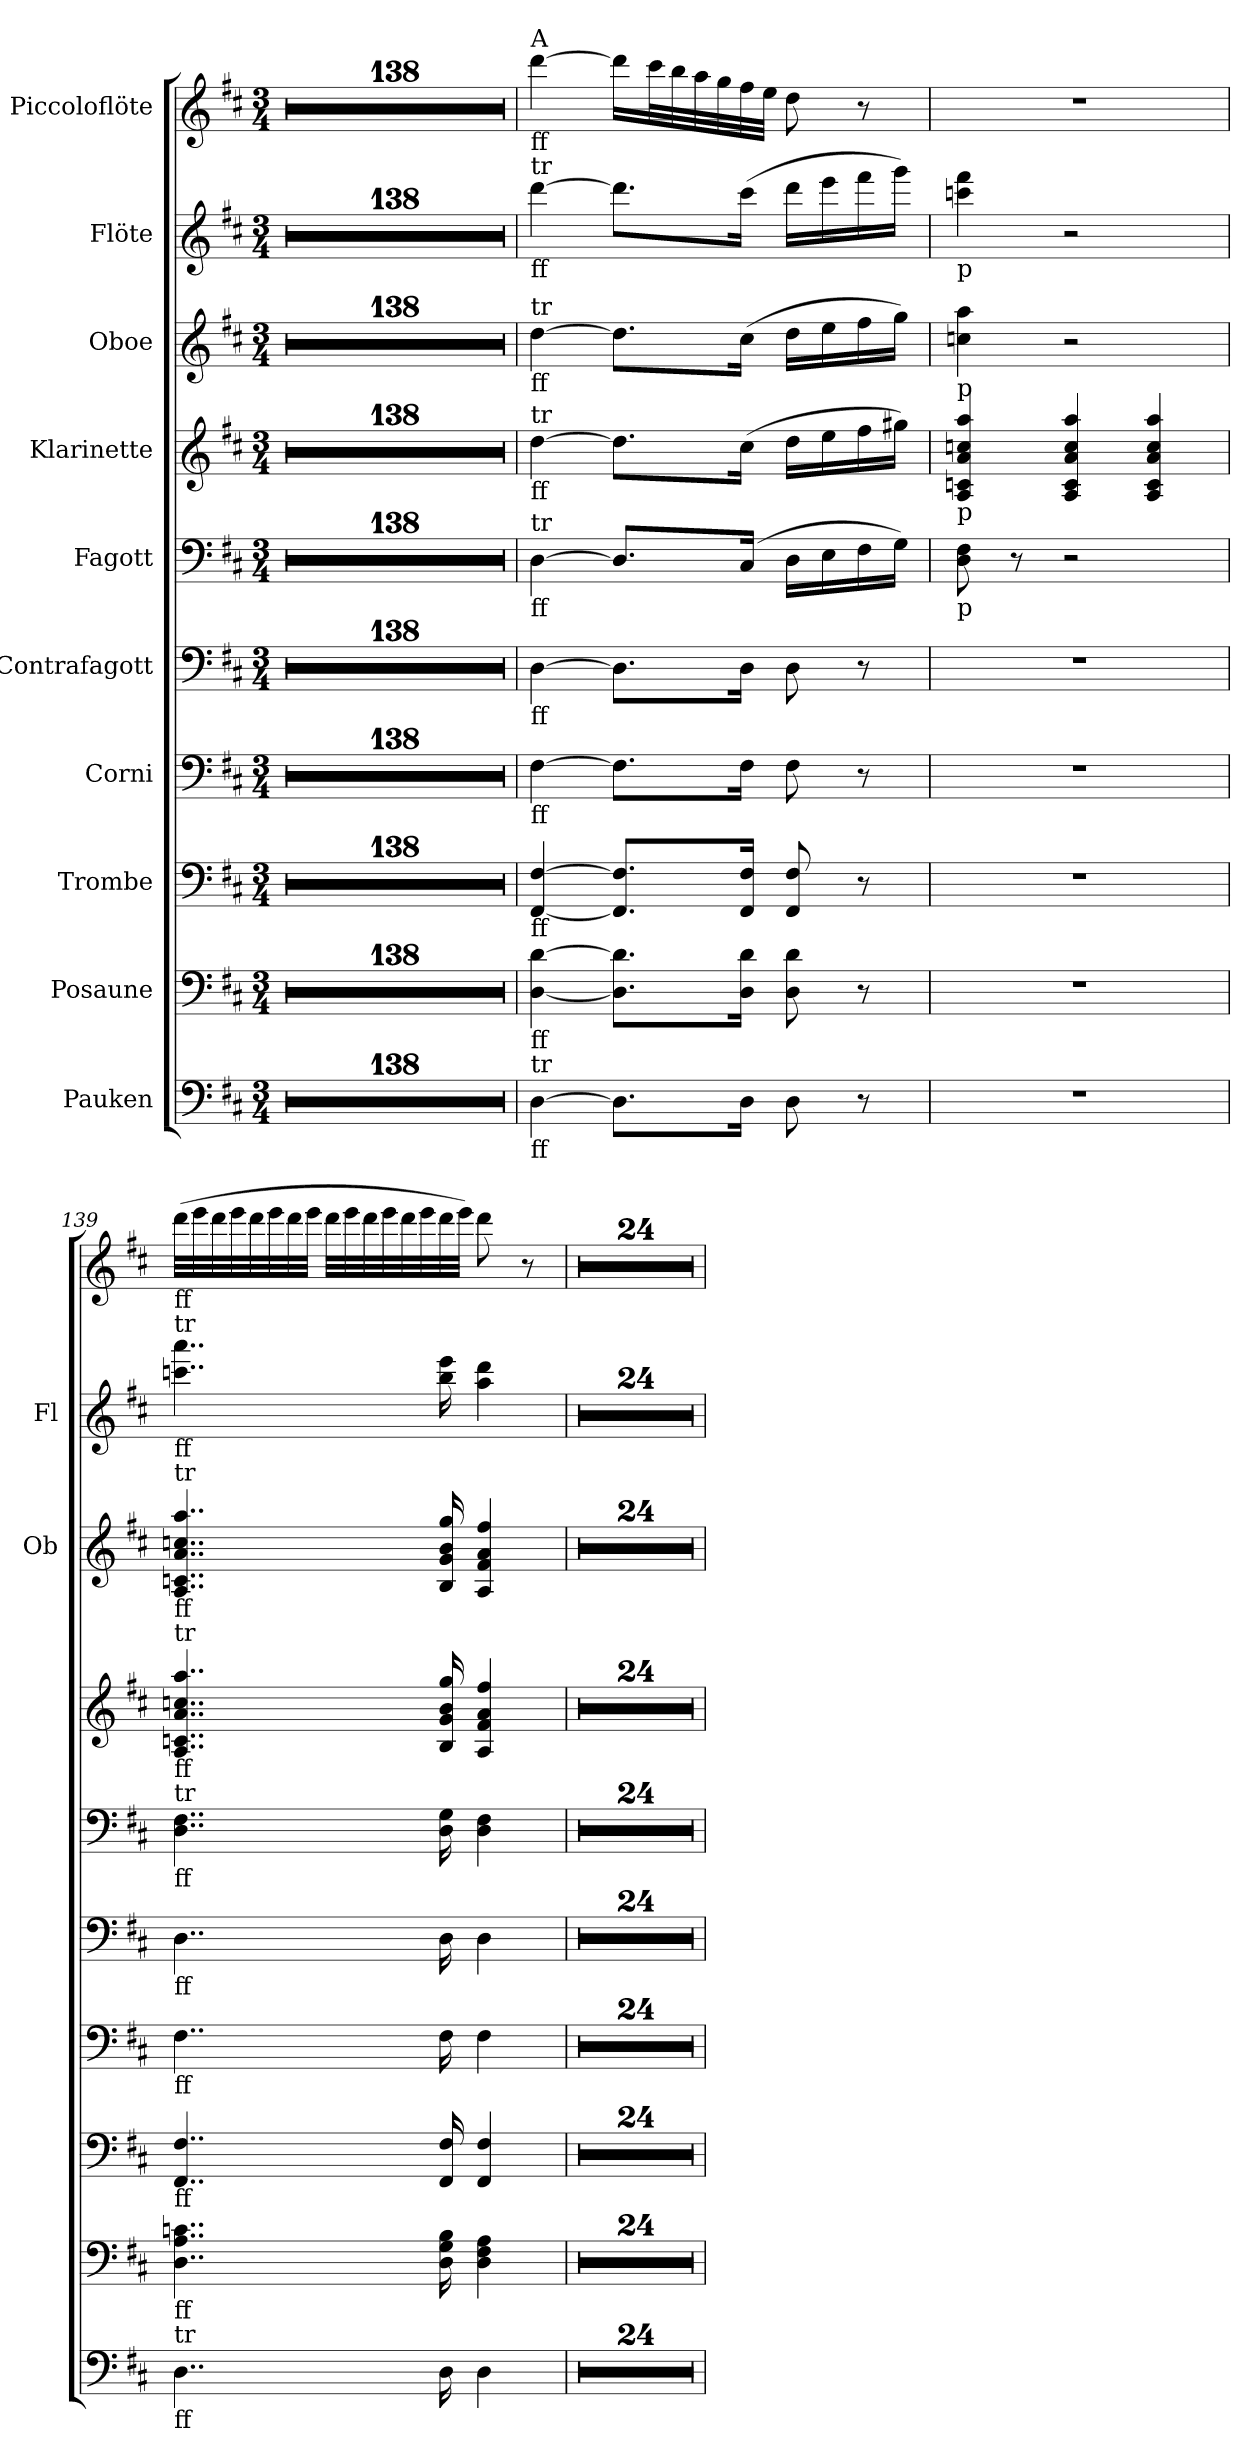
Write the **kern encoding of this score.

**kern	**kern	**kern	**kern	**kern	**kern	**kern	**kern	**kern	**kern
*part10	*part9	*part8	*part7	*part6	*part5	*part4	*part3	*part2	*part1
*staff10	*staff9	*staff8	*staff7	*staff6	*staff5	*staff4	*staff3	*staff2	*staff1
*I"Pauken	*I"Posaune	*I"Trombe	*I"Corni	*I"Contrafagott	*I"Fagott	*I"Klarinette	*I"Oboe	*I"Flöte	*I"Piccoloflöte
*	*	*	*	*	*	*	*I'Ob	*I'Fl	*
*clefF4	*clefF4	*clefF4	*clefF4	*clefF4	*clefF4	*clefG2	*clefG2	*clefG2	*clefG2
*	*	*ITrd1c2	*ITrd4c7	*	*	*ITrd1c2	*	*	*
*k[f#c#]	*k[f#c#]	*k[]	*k[f#]	*k[f#c#]	*k[f#c#]	*k[]	*k[f#c#]	*k[f#c#]	*k[f#c#]
*M3/4	*M3/4	*M3/4	*M3/4	*M3/4	*M3/4	*M3/4	*M3/4	*M3/4	*M3/4
=	=	=	=	=	=	=	=	=	=
2.ryy	2.ryy	2.ryy	2.ryy	2.ryy	2.ryy	2.ryy	2.ryy	2.ryy	2.ryy
=1	=1	=1	=1	=1	=1	=1	=1	=1	=1
2.ryy	2.ryy	2.ryy	2.ryy	2.ryy	2.ryy	2.ryy	2.ryy	2.ryy	2.ryy
=2	=2	=2	=2	=2	=2	=2	=2	=2	=2
2.ryy	2.ryy	2.ryy	2.ryy	2.ryy	2.ryy	2.ryy	2.ryy	2.ryy	2.ryy
=3	=3	=3	=3	=3	=3	=3	=3	=3	=3
2.ryy	2.ryy	2.ryy	2.ryy	2.ryy	2.ryy	2.ryy	2.ryy	2.ryy	2.ryy
=4	=4	=4	=4	=4	=4	=4	=4	=4	=4
2.ryy	2.ryy	2.ryy	2.ryy	2.ryy	2.ryy	2.ryy	2.ryy	2.ryy	2.ryy
=5	=5	=5	=5	=5	=5	=5	=5	=5	=5
2.ryy	2.ryy	2.ryy	2.ryy	2.ryy	2.ryy	2.ryy	2.ryy	2.ryy	2.ryy
=6	=6	=6	=6	=6	=6	=6	=6	=6	=6
2.ryy	2.ryy	2.ryy	2.ryy	2.ryy	2.ryy	2.ryy	2.ryy	2.ryy	2.ryy
=7	=7	=7	=7	=7	=7	=7	=7	=7	=7
2.ryy	2.ryy	2.ryy	2.ryy	2.ryy	2.ryy	2.ryy	2.ryy	2.ryy	2.ryy
=8	=8	=8	=8	=8	=8	=8	=8	=8	=8
2.ryy	2.ryy	2.ryy	2.ryy	2.ryy	2.ryy	2.ryy	2.ryy	2.ryy	2.ryy
=9	=9	=9	=9	=9	=9	=9	=9	=9	=9
2.ryy	2.ryy	2.ryy	2.ryy	2.ryy	2.ryy	2.ryy	2.ryy	2.ryy	2.ryy
=10	=10	=10	=10	=10	=10	=10	=10	=10	=10
2.ryy	2.ryy	2.ryy	2.ryy	2.ryy	2.ryy	2.ryy	2.ryy	2.ryy	2.ryy
=11	=11	=11	=11	=11	=11	=11	=11	=11	=11
2.ryy	2.ryy	2.ryy	2.ryy	2.ryy	2.ryy	2.ryy	2.ryy	2.ryy	2.ryy
=12	=12	=12	=12	=12	=12	=12	=12	=12	=12
2.ryy	2.ryy	2.ryy	2.ryy	2.ryy	2.ryy	2.ryy	2.ryy	2.ryy	2.ryy
=13	=13	=13	=13	=13	=13	=13	=13	=13	=13
2.ryy	2.ryy	2.ryy	2.ryy	2.ryy	2.ryy	2.ryy	2.ryy	2.ryy	2.ryy
=14	=14	=14	=14	=14	=14	=14	=14	=14	=14
2.ryy	2.ryy	2.ryy	2.ryy	2.ryy	2.ryy	2.ryy	2.ryy	2.ryy	2.ryy
=15	=15	=15	=15	=15	=15	=15	=15	=15	=15
2.ryy	2.ryy	2.ryy	2.ryy	2.ryy	2.ryy	2.ryy	2.ryy	2.ryy	2.ryy
=16	=16	=16	=16	=16	=16	=16	=16	=16	=16
2.ryy	2.ryy	2.ryy	2.ryy	2.ryy	2.ryy	2.ryy	2.ryy	2.ryy	2.ryy
=17	=17	=17	=17	=17	=17	=17	=17	=17	=17
2.ryy	2.ryy	2.ryy	2.ryy	2.ryy	2.ryy	2.ryy	2.ryy	2.ryy	2.ryy
=18	=18	=18	=18	=18	=18	=18	=18	=18	=18
2.ryy	2.ryy	2.ryy	2.ryy	2.ryy	2.ryy	2.ryy	2.ryy	2.ryy	2.ryy
=19	=19	=19	=19	=19	=19	=19	=19	=19	=19
2.ryy	2.ryy	2.ryy	2.ryy	2.ryy	2.ryy	2.ryy	2.ryy	2.ryy	2.ryy
=20	=20	=20	=20	=20	=20	=20	=20	=20	=20
2.ryy	2.ryy	2.ryy	2.ryy	2.ryy	2.ryy	2.ryy	2.ryy	2.ryy	2.ryy
=21	=21	=21	=21	=21	=21	=21	=21	=21	=21
2.ryy	2.ryy	2.ryy	2.ryy	2.ryy	2.ryy	2.ryy	2.ryy	2.ryy	2.ryy
=22	=22	=22	=22	=22	=22	=22	=22	=22	=22
2.ryy	2.ryy	2.ryy	2.ryy	2.ryy	2.ryy	2.ryy	2.ryy	2.ryy	2.ryy
=23	=23	=23	=23	=23	=23	=23	=23	=23	=23
2.ryy	2.ryy	2.ryy	2.ryy	2.ryy	2.ryy	2.ryy	2.ryy	2.ryy	2.ryy
=24	=24	=24	=24	=24	=24	=24	=24	=24	=24
2.ryy	2.ryy	2.ryy	2.ryy	2.ryy	2.ryy	2.ryy	2.ryy	2.ryy	2.ryy
=25	=25	=25	=25	=25	=25	=25	=25	=25	=25
2.ryy	2.ryy	2.ryy	2.ryy	2.ryy	2.ryy	2.ryy	2.ryy	2.ryy	2.ryy
=26	=26	=26	=26	=26	=26	=26	=26	=26	=26
2.ryy	2.ryy	2.ryy	2.ryy	2.ryy	2.ryy	2.ryy	2.ryy	2.ryy	2.ryy
=27	=27	=27	=27	=27	=27	=27	=27	=27	=27
2.ryy	2.ryy	2.ryy	2.ryy	2.ryy	2.ryy	2.ryy	2.ryy	2.ryy	2.ryy
=28	=28	=28	=28	=28	=28	=28	=28	=28	=28
2.ryy	2.ryy	2.ryy	2.ryy	2.ryy	2.ryy	2.ryy	2.ryy	2.ryy	2.ryy
=29	=29	=29	=29	=29	=29	=29	=29	=29	=29
2.ryy	2.ryy	2.ryy	2.ryy	2.ryy	2.ryy	2.ryy	2.ryy	2.ryy	2.ryy
=30	=30	=30	=30	=30	=30	=30	=30	=30	=30
2.ryy	2.ryy	2.ryy	2.ryy	2.ryy	2.ryy	2.ryy	2.ryy	2.ryy	2.ryy
=31	=31	=31	=31	=31	=31	=31	=31	=31	=31
2.ryy	2.ryy	2.ryy	2.ryy	2.ryy	2.ryy	2.ryy	2.ryy	2.ryy	2.ryy
=32	=32	=32	=32	=32	=32	=32	=32	=32	=32
2.ryy	2.ryy	2.ryy	2.ryy	2.ryy	2.ryy	2.ryy	2.ryy	2.ryy	2.ryy
=33	=33	=33	=33	=33	=33	=33	=33	=33	=33
2.ryy	2.ryy	2.ryy	2.ryy	2.ryy	2.ryy	2.ryy	2.ryy	2.ryy	2.ryy
=34	=34	=34	=34	=34	=34	=34	=34	=34	=34
2.ryy	2.ryy	2.ryy	2.ryy	2.ryy	2.ryy	2.ryy	2.ryy	2.ryy	2.ryy
=35	=35	=35	=35	=35	=35	=35	=35	=35	=35
2.ryy	2.ryy	2.ryy	2.ryy	2.ryy	2.ryy	2.ryy	2.ryy	2.ryy	2.ryy
=36	=36	=36	=36	=36	=36	=36	=36	=36	=36
2.ryy	2.ryy	2.ryy	2.ryy	2.ryy	2.ryy	2.ryy	2.ryy	2.ryy	2.ryy
=37	=37	=37	=37	=37	=37	=37	=37	=37	=37
2.ryy	2.ryy	2.ryy	2.ryy	2.ryy	2.ryy	2.ryy	2.ryy	2.ryy	2.ryy
=38	=38	=38	=38	=38	=38	=38	=38	=38	=38
2.ryy	2.ryy	2.ryy	2.ryy	2.ryy	2.ryy	2.ryy	2.ryy	2.ryy	2.ryy
=39	=39	=39	=39	=39	=39	=39	=39	=39	=39
2.ryy	2.ryy	2.ryy	2.ryy	2.ryy	2.ryy	2.ryy	2.ryy	2.ryy	2.ryy
=40	=40	=40	=40	=40	=40	=40	=40	=40	=40
2.ryy	2.ryy	2.ryy	2.ryy	2.ryy	2.ryy	2.ryy	2.ryy	2.ryy	2.ryy
=41	=41	=41	=41	=41	=41	=41	=41	=41	=41
2.ryy	2.ryy	2.ryy	2.ryy	2.ryy	2.ryy	2.ryy	2.ryy	2.ryy	2.ryy
=42	=42	=42	=42	=42	=42	=42	=42	=42	=42
2.ryy	2.ryy	2.ryy	2.ryy	2.ryy	2.ryy	2.ryy	2.ryy	2.ryy	2.ryy
=43	=43	=43	=43	=43	=43	=43	=43	=43	=43
2.ryy	2.ryy	2.ryy	2.ryy	2.ryy	2.ryy	2.ryy	2.ryy	2.ryy	2.ryy
=44	=44	=44	=44	=44	=44	=44	=44	=44	=44
2.ryy	2.ryy	2.ryy	2.ryy	2.ryy	2.ryy	2.ryy	2.ryy	2.ryy	2.ryy
=45	=45	=45	=45	=45	=45	=45	=45	=45	=45
2.ryy	2.ryy	2.ryy	2.ryy	2.ryy	2.ryy	2.ryy	2.ryy	2.ryy	2.ryy
=46	=46	=46	=46	=46	=46	=46	=46	=46	=46
2.ryy	2.ryy	2.ryy	2.ryy	2.ryy	2.ryy	2.ryy	2.ryy	2.ryy	2.ryy
=47	=47	=47	=47	=47	=47	=47	=47	=47	=47
2.ryy	2.ryy	2.ryy	2.ryy	2.ryy	2.ryy	2.ryy	2.ryy	2.ryy	2.ryy
=48	=48	=48	=48	=48	=48	=48	=48	=48	=48
2.ryy	2.ryy	2.ryy	2.ryy	2.ryy	2.ryy	2.ryy	2.ryy	2.ryy	2.ryy
=49	=49	=49	=49	=49	=49	=49	=49	=49	=49
2.ryy	2.ryy	2.ryy	2.ryy	2.ryy	2.ryy	2.ryy	2.ryy	2.ryy	2.ryy
=50	=50	=50	=50	=50	=50	=50	=50	=50	=50
2.ryy	2.ryy	2.ryy	2.ryy	2.ryy	2.ryy	2.ryy	2.ryy	2.ryy	2.ryy
=51	=51	=51	=51	=51	=51	=51	=51	=51	=51
2.ryy	2.ryy	2.ryy	2.ryy	2.ryy	2.ryy	2.ryy	2.ryy	2.ryy	2.ryy
=52	=52	=52	=52	=52	=52	=52	=52	=52	=52
2.ryy	2.ryy	2.ryy	2.ryy	2.ryy	2.ryy	2.ryy	2.ryy	2.ryy	2.ryy
=53	=53	=53	=53	=53	=53	=53	=53	=53	=53
2.ryy	2.ryy	2.ryy	2.ryy	2.ryy	2.ryy	2.ryy	2.ryy	2.ryy	2.ryy
=54	=54	=54	=54	=54	=54	=54	=54	=54	=54
2.ryy	2.ryy	2.ryy	2.ryy	2.ryy	2.ryy	2.ryy	2.ryy	2.ryy	2.ryy
=55	=55	=55	=55	=55	=55	=55	=55	=55	=55
2.ryy	2.ryy	2.ryy	2.ryy	2.ryy	2.ryy	2.ryy	2.ryy	2.ryy	2.ryy
=56	=56	=56	=56	=56	=56	=56	=56	=56	=56
2.ryy	2.ryy	2.ryy	2.ryy	2.ryy	2.ryy	2.ryy	2.ryy	2.ryy	2.ryy
=57	=57	=57	=57	=57	=57	=57	=57	=57	=57
2.ryy	2.ryy	2.ryy	2.ryy	2.ryy	2.ryy	2.ryy	2.ryy	2.ryy	2.ryy
=58	=58	=58	=58	=58	=58	=58	=58	=58	=58
2.ryy	2.ryy	2.ryy	2.ryy	2.ryy	2.ryy	2.ryy	2.ryy	2.ryy	2.ryy
=59	=59	=59	=59	=59	=59	=59	=59	=59	=59
2.ryy	2.ryy	2.ryy	2.ryy	2.ryy	2.ryy	2.ryy	2.ryy	2.ryy	2.ryy
=60	=60	=60	=60	=60	=60	=60	=60	=60	=60
2.ryy	2.ryy	2.ryy	2.ryy	2.ryy	2.ryy	2.ryy	2.ryy	2.ryy	2.ryy
=61	=61	=61	=61	=61	=61	=61	=61	=61	=61
2.ryy	2.ryy	2.ryy	2.ryy	2.ryy	2.ryy	2.ryy	2.ryy	2.ryy	2.ryy
=62	=62	=62	=62	=62	=62	=62	=62	=62	=62
2.ryy	2.ryy	2.ryy	2.ryy	2.ryy	2.ryy	2.ryy	2.ryy	2.ryy	2.ryy
=63	=63	=63	=63	=63	=63	=63	=63	=63	=63
2.ryy	2.ryy	2.ryy	2.ryy	2.ryy	2.ryy	2.ryy	2.ryy	2.ryy	2.ryy
=64	=64	=64	=64	=64	=64	=64	=64	=64	=64
2.ryy	2.ryy	2.ryy	2.ryy	2.ryy	2.ryy	2.ryy	2.ryy	2.ryy	2.ryy
=65	=65	=65	=65	=65	=65	=65	=65	=65	=65
2.ryy	2.ryy	2.ryy	2.ryy	2.ryy	2.ryy	2.ryy	2.ryy	2.ryy	2.ryy
=66	=66	=66	=66	=66	=66	=66	=66	=66	=66
2.ryy	2.ryy	2.ryy	2.ryy	2.ryy	2.ryy	2.ryy	2.ryy	2.ryy	2.ryy
=67	=67	=67	=67	=67	=67	=67	=67	=67	=67
2.ryy	2.ryy	2.ryy	2.ryy	2.ryy	2.ryy	2.ryy	2.ryy	2.ryy	2.ryy
=68	=68	=68	=68	=68	=68	=68	=68	=68	=68
2.ryy	2.ryy	2.ryy	2.ryy	2.ryy	2.ryy	2.ryy	2.ryy	2.ryy	2.ryy
=69	=69	=69	=69	=69	=69	=69	=69	=69	=69
2.ryy	2.ryy	2.ryy	2.ryy	2.ryy	2.ryy	2.ryy	2.ryy	2.ryy	2.ryy
=70	=70	=70	=70	=70	=70	=70	=70	=70	=70
2.ryy	2.ryy	2.ryy	2.ryy	2.ryy	2.ryy	2.ryy	2.ryy	2.ryy	2.ryy
=71	=71	=71	=71	=71	=71	=71	=71	=71	=71
2.ryy	2.ryy	2.ryy	2.ryy	2.ryy	2.ryy	2.ryy	2.ryy	2.ryy	2.ryy
=72	=72	=72	=72	=72	=72	=72	=72	=72	=72
2.ryy	2.ryy	2.ryy	2.ryy	2.ryy	2.ryy	2.ryy	2.ryy	2.ryy	2.ryy
=73	=73	=73	=73	=73	=73	=73	=73	=73	=73
2.ryy	2.ryy	2.ryy	2.ryy	2.ryy	2.ryy	2.ryy	2.ryy	2.ryy	2.ryy
=74	=74	=74	=74	=74	=74	=74	=74	=74	=74
2.ryy	2.ryy	2.ryy	2.ryy	2.ryy	2.ryy	2.ryy	2.ryy	2.ryy	2.ryy
=75	=75	=75	=75	=75	=75	=75	=75	=75	=75
2.ryy	2.ryy	2.ryy	2.ryy	2.ryy	2.ryy	2.ryy	2.ryy	2.ryy	2.ryy
=76	=76	=76	=76	=76	=76	=76	=76	=76	=76
2.ryy	2.ryy	2.ryy	2.ryy	2.ryy	2.ryy	2.ryy	2.ryy	2.ryy	2.ryy
=77	=77	=77	=77	=77	=77	=77	=77	=77	=77
2.ryy	2.ryy	2.ryy	2.ryy	2.ryy	2.ryy	2.ryy	2.ryy	2.ryy	2.ryy
=78	=78	=78	=78	=78	=78	=78	=78	=78	=78
2.ryy	2.ryy	2.ryy	2.ryy	2.ryy	2.ryy	2.ryy	2.ryy	2.ryy	2.ryy
=79	=79	=79	=79	=79	=79	=79	=79	=79	=79
2.ryy	2.ryy	2.ryy	2.ryy	2.ryy	2.ryy	2.ryy	2.ryy	2.ryy	2.ryy
=80	=80	=80	=80	=80	=80	=80	=80	=80	=80
2.ryy	2.ryy	2.ryy	2.ryy	2.ryy	2.ryy	2.ryy	2.ryy	2.ryy	2.ryy
=81	=81	=81	=81	=81	=81	=81	=81	=81	=81
2.ryy	2.ryy	2.ryy	2.ryy	2.ryy	2.ryy	2.ryy	2.ryy	2.ryy	2.ryy
=82	=82	=82	=82	=82	=82	=82	=82	=82	=82
2.ryy	2.ryy	2.ryy	2.ryy	2.ryy	2.ryy	2.ryy	2.ryy	2.ryy	2.ryy
=83	=83	=83	=83	=83	=83	=83	=83	=83	=83
2.ryy	2.ryy	2.ryy	2.ryy	2.ryy	2.ryy	2.ryy	2.ryy	2.ryy	2.ryy
=84	=84	=84	=84	=84	=84	=84	=84	=84	=84
2.ryy	2.ryy	2.ryy	2.ryy	2.ryy	2.ryy	2.ryy	2.ryy	2.ryy	2.ryy
=85	=85	=85	=85	=85	=85	=85	=85	=85	=85
2.ryy	2.ryy	2.ryy	2.ryy	2.ryy	2.ryy	2.ryy	2.ryy	2.ryy	2.ryy
=86	=86	=86	=86	=86	=86	=86	=86	=86	=86
2.ryy	2.ryy	2.ryy	2.ryy	2.ryy	2.ryy	2.ryy	2.ryy	2.ryy	2.ryy
=87	=87	=87	=87	=87	=87	=87	=87	=87	=87
2.ryy	2.ryy	2.ryy	2.ryy	2.ryy	2.ryy	2.ryy	2.ryy	2.ryy	2.ryy
=88	=88	=88	=88	=88	=88	=88	=88	=88	=88
2.ryy	2.ryy	2.ryy	2.ryy	2.ryy	2.ryy	2.ryy	2.ryy	2.ryy	2.ryy
=89	=89	=89	=89	=89	=89	=89	=89	=89	=89
2.ryy	2.ryy	2.ryy	2.ryy	2.ryy	2.ryy	2.ryy	2.ryy	2.ryy	2.ryy
=90	=90	=90	=90	=90	=90	=90	=90	=90	=90
2.ryy	2.ryy	2.ryy	2.ryy	2.ryy	2.ryy	2.ryy	2.ryy	2.ryy	2.ryy
=91	=91	=91	=91	=91	=91	=91	=91	=91	=91
2.ryy	2.ryy	2.ryy	2.ryy	2.ryy	2.ryy	2.ryy	2.ryy	2.ryy	2.ryy
=92	=92	=92	=92	=92	=92	=92	=92	=92	=92
2.ryy	2.ryy	2.ryy	2.ryy	2.ryy	2.ryy	2.ryy	2.ryy	2.ryy	2.ryy
=93	=93	=93	=93	=93	=93	=93	=93	=93	=93
2.ryy	2.ryy	2.ryy	2.ryy	2.ryy	2.ryy	2.ryy	2.ryy	2.ryy	2.ryy
=94	=94	=94	=94	=94	=94	=94	=94	=94	=94
2.ryy	2.ryy	2.ryy	2.ryy	2.ryy	2.ryy	2.ryy	2.ryy	2.ryy	2.ryy
=95	=95	=95	=95	=95	=95	=95	=95	=95	=95
2.ryy	2.ryy	2.ryy	2.ryy	2.ryy	2.ryy	2.ryy	2.ryy	2.ryy	2.ryy
=96	=96	=96	=96	=96	=96	=96	=96	=96	=96
2.ryy	2.ryy	2.ryy	2.ryy	2.ryy	2.ryy	2.ryy	2.ryy	2.ryy	2.ryy
=97	=97	=97	=97	=97	=97	=97	=97	=97	=97
2.ryy	2.ryy	2.ryy	2.ryy	2.ryy	2.ryy	2.ryy	2.ryy	2.ryy	2.ryy
=98	=98	=98	=98	=98	=98	=98	=98	=98	=98
2.ryy	2.ryy	2.ryy	2.ryy	2.ryy	2.ryy	2.ryy	2.ryy	2.ryy	2.ryy
=99	=99	=99	=99	=99	=99	=99	=99	=99	=99
2.ryy	2.ryy	2.ryy	2.ryy	2.ryy	2.ryy	2.ryy	2.ryy	2.ryy	2.ryy
=100	=100	=100	=100	=100	=100	=100	=100	=100	=100
2.ryy	2.ryy	2.ryy	2.ryy	2.ryy	2.ryy	2.ryy	2.ryy	2.ryy	2.ryy
=101	=101	=101	=101	=101	=101	=101	=101	=101	=101
2.ryy	2.ryy	2.ryy	2.ryy	2.ryy	2.ryy	2.ryy	2.ryy	2.ryy	2.ryy
=102	=102	=102	=102	=102	=102	=102	=102	=102	=102
2.ryy	2.ryy	2.ryy	2.ryy	2.ryy	2.ryy	2.ryy	2.ryy	2.ryy	2.ryy
=103	=103	=103	=103	=103	=103	=103	=103	=103	=103
2.ryy	2.ryy	2.ryy	2.ryy	2.ryy	2.ryy	2.ryy	2.ryy	2.ryy	2.ryy
=104	=104	=104	=104	=104	=104	=104	=104	=104	=104
2.ryy	2.ryy	2.ryy	2.ryy	2.ryy	2.ryy	2.ryy	2.ryy	2.ryy	2.ryy
=105	=105	=105	=105	=105	=105	=105	=105	=105	=105
2.ryy	2.ryy	2.ryy	2.ryy	2.ryy	2.ryy	2.ryy	2.ryy	2.ryy	2.ryy
=106	=106	=106	=106	=106	=106	=106	=106	=106	=106
2.ryy	2.ryy	2.ryy	2.ryy	2.ryy	2.ryy	2.ryy	2.ryy	2.ryy	2.ryy
=107	=107	=107	=107	=107	=107	=107	=107	=107	=107
2.ryy	2.ryy	2.ryy	2.ryy	2.ryy	2.ryy	2.ryy	2.ryy	2.ryy	2.ryy
=108	=108	=108	=108	=108	=108	=108	=108	=108	=108
2.ryy	2.ryy	2.ryy	2.ryy	2.ryy	2.ryy	2.ryy	2.ryy	2.ryy	2.ryy
=109	=109	=109	=109	=109	=109	=109	=109	=109	=109
2.ryy	2.ryy	2.ryy	2.ryy	2.ryy	2.ryy	2.ryy	2.ryy	2.ryy	2.ryy
=110	=110	=110	=110	=110	=110	=110	=110	=110	=110
2.ryy	2.ryy	2.ryy	2.ryy	2.ryy	2.ryy	2.ryy	2.ryy	2.ryy	2.ryy
=111	=111	=111	=111	=111	=111	=111	=111	=111	=111
2.ryy	2.ryy	2.ryy	2.ryy	2.ryy	2.ryy	2.ryy	2.ryy	2.ryy	2.ryy
=112	=112	=112	=112	=112	=112	=112	=112	=112	=112
2.ryy	2.ryy	2.ryy	2.ryy	2.ryy	2.ryy	2.ryy	2.ryy	2.ryy	2.ryy
=113	=113	=113	=113	=113	=113	=113	=113	=113	=113
2.ryy	2.ryy	2.ryy	2.ryy	2.ryy	2.ryy	2.ryy	2.ryy	2.ryy	2.ryy
=114	=114	=114	=114	=114	=114	=114	=114	=114	=114
2.ryy	2.ryy	2.ryy	2.ryy	2.ryy	2.ryy	2.ryy	2.ryy	2.ryy	2.ryy
=115	=115	=115	=115	=115	=115	=115	=115	=115	=115
2.ryy	2.ryy	2.ryy	2.ryy	2.ryy	2.ryy	2.ryy	2.ryy	2.ryy	2.ryy
=116	=116	=116	=116	=116	=116	=116	=116	=116	=116
2.ryy	2.ryy	2.ryy	2.ryy	2.ryy	2.ryy	2.ryy	2.ryy	2.ryy	2.ryy
=117	=117	=117	=117	=117	=117	=117	=117	=117	=117
2.ryy	2.ryy	2.ryy	2.ryy	2.ryy	2.ryy	2.ryy	2.ryy	2.ryy	2.ryy
=118	=118	=118	=118	=118	=118	=118	=118	=118	=118
2.ryy	2.ryy	2.ryy	2.ryy	2.ryy	2.ryy	2.ryy	2.ryy	2.ryy	2.ryy
=119	=119	=119	=119	=119	=119	=119	=119	=119	=119
2.ryy	2.ryy	2.ryy	2.ryy	2.ryy	2.ryy	2.ryy	2.ryy	2.ryy	2.ryy
=120	=120	=120	=120	=120	=120	=120	=120	=120	=120
2.ryy	2.ryy	2.ryy	2.ryy	2.ryy	2.ryy	2.ryy	2.ryy	2.ryy	2.ryy
=121	=121	=121	=121	=121	=121	=121	=121	=121	=121
2.ryy	2.ryy	2.ryy	2.ryy	2.ryy	2.ryy	2.ryy	2.ryy	2.ryy	2.ryy
=122	=122	=122	=122	=122	=122	=122	=122	=122	=122
2.ryy	2.ryy	2.ryy	2.ryy	2.ryy	2.ryy	2.ryy	2.ryy	2.ryy	2.ryy
=123	=123	=123	=123	=123	=123	=123	=123	=123	=123
2.ryy	2.ryy	2.ryy	2.ryy	2.ryy	2.ryy	2.ryy	2.ryy	2.ryy	2.ryy
=124	=124	=124	=124	=124	=124	=124	=124	=124	=124
2.ryy	2.ryy	2.ryy	2.ryy	2.ryy	2.ryy	2.ryy	2.ryy	2.ryy	2.ryy
=125	=125	=125	=125	=125	=125	=125	=125	=125	=125
2.ryy	2.ryy	2.ryy	2.ryy	2.ryy	2.ryy	2.ryy	2.ryy	2.ryy	2.ryy
=126	=126	=126	=126	=126	=126	=126	=126	=126	=126
2.ryy	2.ryy	2.ryy	2.ryy	2.ryy	2.ryy	2.ryy	2.ryy	2.ryy	2.ryy
=127	=127	=127	=127	=127	=127	=127	=127	=127	=127
2.ryy	2.ryy	2.ryy	2.ryy	2.ryy	2.ryy	2.ryy	2.ryy	2.ryy	2.ryy
=128	=128	=128	=128	=128	=128	=128	=128	=128	=128
2.ryy	2.ryy	2.ryy	2.ryy	2.ryy	2.ryy	2.ryy	2.ryy	2.ryy	2.ryy
=129	=129	=129	=129	=129	=129	=129	=129	=129	=129
2.ryy	2.ryy	2.ryy	2.ryy	2.ryy	2.ryy	2.ryy	2.ryy	2.ryy	2.ryy
=130	=130	=130	=130	=130	=130	=130	=130	=130	=130
2.ryy	2.ryy	2.ryy	2.ryy	2.ryy	2.ryy	2.ryy	2.ryy	2.ryy	2.ryy
=131	=131	=131	=131	=131	=131	=131	=131	=131	=131
2.ryy	2.ryy	2.ryy	2.ryy	2.ryy	2.ryy	2.ryy	2.ryy	2.ryy	2.ryy
=132	=132	=132	=132	=132	=132	=132	=132	=132	=132
2.ryy	2.ryy	2.ryy	2.ryy	2.ryy	2.ryy	2.ryy	2.ryy	2.ryy	2.ryy
=133	=133	=133	=133	=133	=133	=133	=133	=133	=133
2.ryy	2.ryy	2.ryy	2.ryy	2.ryy	2.ryy	2.ryy	2.ryy	2.ryy	2.ryy
=134	=134	=134	=134	=134	=134	=134	=134	=134	=134
2.ryy	2.ryy	2.ryy	2.ryy	2.ryy	2.ryy	2.ryy	2.ryy	2.ryy	2.ryy
=135	=135	=135	=135	=135	=135	=135	=135	=135	=135
2.ryy	2.ryy	2.ryy	2.ryy	2.ryy	2.ryy	2.ryy	2.ryy	2.ryy	2.ryy
=136	=136	=136	=136	=136	=136	=136	=136	=136	=136
2.ryy	2.ryy	2.ryy	2.ryy	2.ryy	2.ryy	2.ryy	2.ryy	2.ryy	2.ryy
=137	=137	=137	=137	=137	=137	=137	=137	=137	=137
2.ryy	2.ryy	2.ryy	2.ryy	2.ryy	2.ryy	2.ryy	2.ryy	2.ryy	2.ryy
!!LO:PB:g=z
=138	=138	=138	=138	=138	=138	=138	=138	=138	=138
!	!	!	!	!	!	!	!	!	!LO:TX:a:t=A
!	!	!	!	!	!	!	!	!	!LO:TX:b:t=ff
!	!	!	!	!	!	!	!	!LO:TX:b:t=ff	!
!	!	!	!	!	!	!	!	!LO:TX:a:t=tr	!
!	!	!	!	!	!	!	!LO:TX:b:t=ff	!	!
!	!	!	!	!	!	!	!LO:TX:a:t=tr	!	!
!	!	!	!	!	!	!LO:TX:b:t=ff	!	!	!
!	!	!	!	!	!	!LO:TX:a:t=tr	!	!	!
!	!	!	!	!	!LO:TX:b:t=ff	!	!	!	!
!	!	!	!	!	!LO:TX:a:t=tr	!	!	!	!
!	!	!	!	!LO:TX:b:t=ff	!	!	!	!	!
!	!	!	!LO:TX:b:t=ff	!	!	!	!	!	!
!	!	!LO:TX:b:t=ff	!	!	!	!	!	!	!
!	!LO:TX:b:t=ff	!	!	!	!	!	!	!	!
!LO:TX:b:t=ff	!	!	!	!	!	!	!	!	!
!LO:TX:a:t=tr	!	!	!	!	!	!	!	!	!
[4D\	[4D\ [4d\	[4EE/ [4E/	[4BB\	[4D\	[4D\	[4cc\	[4dd\	[4ddd\	[4ddd\
8.D\L]	8.D]\ 8.d]\L	8.EE]/ 8.E]/L	8.BB\L]	8.D\L]	8.D/L]	8.cc\L]	8.dd\L]	8.ddd\L]	16ddd\LL]
.	.	.	.	.	.	.	.	.	32ccc#\L
.	.	.	.	.	.	.	.	.	32bb\
.	.	.	.	.	.	.	.	.	32aa\
.	.	.	.	.	.	.	.	.	32gg\
16D\Jk	16D\ 16d\Jk	16EE/ 16E/Jk	16BB\Jk	16D\Jk	(>16C#/Jk	(>16b\Jk	(>16cc#\Jk	(>16ccc#\Jk	32ff#\
.	.	.	.	.	.	.	.	.	32ee\JJJ
8D\	8D\ 8d\	8EE/ 8E/	8BB\	8D\	16D\LL	16cc\LL	16dd\LL	16ddd\LL	8dd\
.	.	.	.	.	16E\	16dd\	16ee\	16eee\	.
8r	8r	8r	8r	8r	16F#\	16ee\	16ff#\	16fff#\	8r
.	.	.	.	.	16G\JJ)	16ff#X\JJ)	16gg\JJ)	16ggg\JJ)	.
=138	=138	=138	=138	=138	=138	=138	=138	=138	=138
!	!	!	!	!	!	!	!	!LO:TX:b:t=p	!
!	!	!	!	!	!	!	!LO:TX:b:t=p	!	!
!	!	!	!	!	!	!LO:TX:b:t=p	!	!	!
!	!	!	!	!	!LO:TX:b:t=p	!	!	!	!
2.r	2.r	2.r	2.r	2.r	8D\ 8F#\	4G/ 4B-X/ 4g/ 4b-X/ 4gg/	4ccn\ 4aa\	4cccn\ 4fff#\	2.r
.	.	.	.	.	8r	.	.	.	.
.	.	.	.	.	2r	4G/ 4B-/ 4g/ 4b-/ 4gg/	2r	2r	.
.	.	.	.	.	.	4G/ 4B-/ 4g/ 4b-/ 4gg/	.	.	.
=139	=139	=139	=139	=139	=139	=139	=139	=139	=139
!	!	!	!	!	!	!	!	!	!LO:TX:b:t=ff
!	!	!	!	!	!	!	!	!LO:TX:a:t=tr	!
!	!	!	!	!	!	!	!	!LO:TX:b:t=ff	!
!	!	!	!	!	!	!	!LO:TX:b:t=ff	!	!
!	!	!	!	!	!	!	!LO:TX:a:t=tr	!	!
!	!	!	!	!	!	!LO:TX:a:t=tr	!	!	!
!	!	!	!	!	!	!LO:TX:b:t=ff	!	!	!
!	!	!	!	!	!LO:TX:b:t=ff	!	!	!	!
!	!	!	!	!	!LO:TX:a:t=tr	!	!	!	!
!	!	!	!	!LO:TX:b:t=ff	!	!	!	!	!
!	!	!	!LO:TX:b:t=ff	!	!	!	!	!	!
!	!	!LO:TX:b:t=ff	!	!	!	!	!	!	!
!	!LO:TX:b:t=ff	!	!	!	!	!	!	!	!
!LO:TX:b:t=ff	!	!	!	!	!	!	!	!	!
!LO:TX:a:t=tr	!	!	!	!	!	!	!	!	!
4..D\	4..D\ 4..A\ 4..cn\	4..EE/ 4..E/	4..BB\	4..D\	4..D\ 4..F#\	4..G/ 4..B-X/ 4..g/ 4..b-X/ 4..gg/	4..A/ 4..cn/ 4..a/ 4..ccn/ 4..aa/	4..cccn\ 4..aaa\	(>32ddd\LLL
.	.	.	.	.	.	.	.	.	32eee\
.	.	.	.	.	.	.	.	.	32ddd\
.	.	.	.	.	.	.	.	.	32eee\
.	.	.	.	.	.	.	.	.	32ddd\
.	.	.	.	.	.	.	.	.	32eee\
.	.	.	.	.	.	.	.	.	32ddd\
.	.	.	.	.	.	.	.	.	32eee\JJJ
.	.	.	.	.	.	.	.	.	32ddd\LLL
.	.	.	.	.	.	.	.	.	32eee\
.	.	.	.	.	.	.	.	.	32ddd\
.	.	.	.	.	.	.	.	.	32eee\
.	.	.	.	.	.	.	.	.	32ddd\
.	.	.	.	.	.	.	.	.	32eee\
16D\	16D\ 16G\ 16B\	16EE/ 16E/	16BB\	16D\	16D\ 16G\	16A/ 16f/ 16a/ 16ff/	16B/ 16g/ 16b/ 16gg/	16bb\ 16eee\	32ddd\
.	.	.	.	.	.	.	.	.	32eee\JJJ)
4D\	4D\ 4F#\ 4A\	4EE/ 4E/	4BB\	4D\	4D\ 4F#\	4G/ 4e/ 4g/ 4ee/	4A/ 4f#/ 4a/ 4ff#/	4aa\ 4ddd\	8ddd\
.	.	.	.	.	.	.	.	.	8r
=140	=140	=140	=140	=140	=140	=140	=140	=140	=140
2.ryy	2.ryy	2.ryy	2.ryy	2.ryy	2.ryy	2.ryy	2.ryy	2.ryy	2.ryy
=141	=141	=141	=141	=141	=141	=141	=141	=141	=141
2.ryy	2.ryy	2.ryy	2.ryy	2.ryy	2.ryy	2.ryy	2.ryy	2.ryy	2.ryy
=142	=142	=142	=142	=142	=142	=142	=142	=142	=142
2.ryy	2.ryy	2.ryy	2.ryy	2.ryy	2.ryy	2.ryy	2.ryy	2.ryy	2.ryy
=143	=143	=143	=143	=143	=143	=143	=143	=143	=143
2.ryy	2.ryy	2.ryy	2.ryy	2.ryy	2.ryy	2.ryy	2.ryy	2.ryy	2.ryy
=144	=144	=144	=144	=144	=144	=144	=144	=144	=144
2.ryy	2.ryy	2.ryy	2.ryy	2.ryy	2.ryy	2.ryy	2.ryy	2.ryy	2.ryy
=145	=145	=145	=145	=145	=145	=145	=145	=145	=145
2.ryy	2.ryy	2.ryy	2.ryy	2.ryy	2.ryy	2.ryy	2.ryy	2.ryy	2.ryy
=146	=146	=146	=146	=146	=146	=146	=146	=146	=146
2.ryy	2.ryy	2.ryy	2.ryy	2.ryy	2.ryy	2.ryy	2.ryy	2.ryy	2.ryy
=147	=147	=147	=147	=147	=147	=147	=147	=147	=147
2.ryy	2.ryy	2.ryy	2.ryy	2.ryy	2.ryy	2.ryy	2.ryy	2.ryy	2.ryy
=148	=148	=148	=148	=148	=148	=148	=148	=148	=148
2.ryy	2.ryy	2.ryy	2.ryy	2.ryy	2.ryy	2.ryy	2.ryy	2.ryy	2.ryy
=149	=149	=149	=149	=149	=149	=149	=149	=149	=149
2.ryy	2.ryy	2.ryy	2.ryy	2.ryy	2.ryy	2.ryy	2.ryy	2.ryy	2.ryy
=150	=150	=150	=150	=150	=150	=150	=150	=150	=150
2.ryy	2.ryy	2.ryy	2.ryy	2.ryy	2.ryy	2.ryy	2.ryy	2.ryy	2.ryy
=151	=151	=151	=151	=151	=151	=151	=151	=151	=151
2.ryy	2.ryy	2.ryy	2.ryy	2.ryy	2.ryy	2.ryy	2.ryy	2.ryy	2.ryy
=152	=152	=152	=152	=152	=152	=152	=152	=152	=152
2.ryy	2.ryy	2.ryy	2.ryy	2.ryy	2.ryy	2.ryy	2.ryy	2.ryy	2.ryy
=153	=153	=153	=153	=153	=153	=153	=153	=153	=153
2.ryy	2.ryy	2.ryy	2.ryy	2.ryy	2.ryy	2.ryy	2.ryy	2.ryy	2.ryy
=154	=154	=154	=154	=154	=154	=154	=154	=154	=154
2.ryy	2.ryy	2.ryy	2.ryy	2.ryy	2.ryy	2.ryy	2.ryy	2.ryy	2.ryy
=155	=155	=155	=155	=155	=155	=155	=155	=155	=155
2.ryy	2.ryy	2.ryy	2.ryy	2.ryy	2.ryy	2.ryy	2.ryy	2.ryy	2.ryy
=156	=156	=156	=156	=156	=156	=156	=156	=156	=156
2.ryy	2.ryy	2.ryy	2.ryy	2.ryy	2.ryy	2.ryy	2.ryy	2.ryy	2.ryy
=157	=157	=157	=157	=157	=157	=157	=157	=157	=157
2.ryy	2.ryy	2.ryy	2.ryy	2.ryy	2.ryy	2.ryy	2.ryy	2.ryy	2.ryy
=158	=158	=158	=158	=158	=158	=158	=158	=158	=158
2.ryy	2.ryy	2.ryy	2.ryy	2.ryy	2.ryy	2.ryy	2.ryy	2.ryy	2.ryy
=159	=159	=159	=159	=159	=159	=159	=159	=159	=159
2.ryy	2.ryy	2.ryy	2.ryy	2.ryy	2.ryy	2.ryy	2.ryy	2.ryy	2.ryy
=160	=160	=160	=160	=160	=160	=160	=160	=160	=160
2.ryy	2.ryy	2.ryy	2.ryy	2.ryy	2.ryy	2.ryy	2.ryy	2.ryy	2.ryy
=161	=161	=161	=161	=161	=161	=161	=161	=161	=161
2.ryy	2.ryy	2.ryy	2.ryy	2.ryy	2.ryy	2.ryy	2.ryy	2.ryy	2.ryy
=162	=162	=162	=162	=162	=162	=162	=162	=162	=162
2.ryy	2.ryy	2.ryy	2.ryy	2.ryy	2.ryy	2.ryy	2.ryy	2.ryy	2.ryy
=163	=163	=163	=163	=163	=163	=163	=163	=163	=163
2.ryy	2.ryy	2.ryy	2.ryy	2.ryy	2.ryy	2.ryy	2.ryy	2.ryy	2.ryy
=	=	=	=	=	=	=	=	=	=
*-	*-	*-	*-	*-	*-	*-	*-	*-	*-
